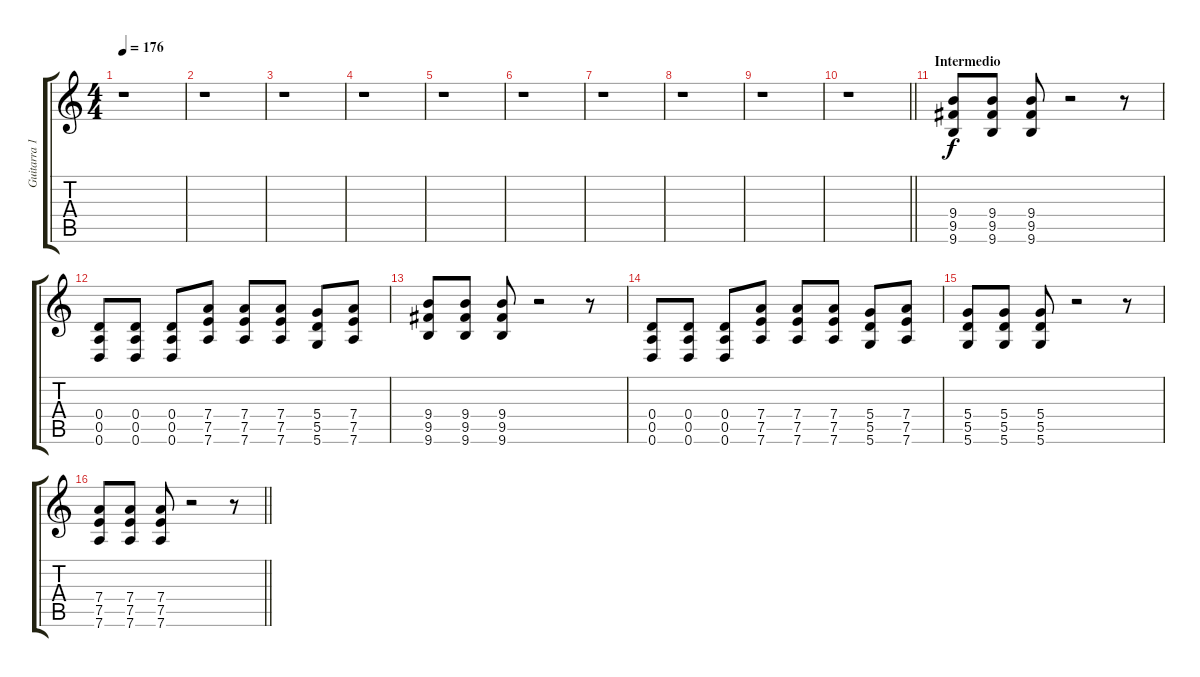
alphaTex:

\track ("Guitarra 1" "Guitarra 1") {instrument distortionguitar}
\staff {score tabs}
\tuning (E4 B3 G3 D3 A2 D2) {hide}
\ts (4 4)
\tempo 176
\clef g2
\ks c
r.1{dy f} |
r.1 |
r.1 |
r.1 |
r.1 |
r.1 |
r.1 |
r.1 |
r.1 |
\barLineRight lightlight
r.1 |
\section ("" "Intermedio")
(9.4 9.5 9.6).8 (9.4 9.5 9.6).8 (9.4 9.5 9.6).8 r.2 r.8 |
(0.4 0.5 0.6).8 (0.4 0.5 0.6).8 (0.4 0.5 0.6).8 (7.4 7.5 7.6).8 (7.4 7.5 7.6).8 (7.4 7.5 7.6).8 (5.4 5.5 5.6).8 (7.4 7.5 7.6).8 |
(9.4 9.5 9.6).8 (9.4 9.5 9.6).8 (9.4 9.5 9.6).8 r.2 r.8 |
(0.4 0.5 0.6).8 (0.4 0.5 0.6).8 (0.4 0.5 0.6).8 (7.4 7.5 7.6).8 (7.4 7.5 7.6).8 (7.4 7.5 7.6).8 (5.4 5.5 5.6).8 (7.4 7.5 7.6).8 |
(5.4 5.5 5.6).8 (5.4 5.5 5.6).8 (5.4 5.5 5.6).8 r.2 r.8 |
\barLineRight lightlight
(7.4 7.5 7.6).8 (7.4 7.5 7.6).8 (7.4 7.5 7.6).8 r.2 r.8
